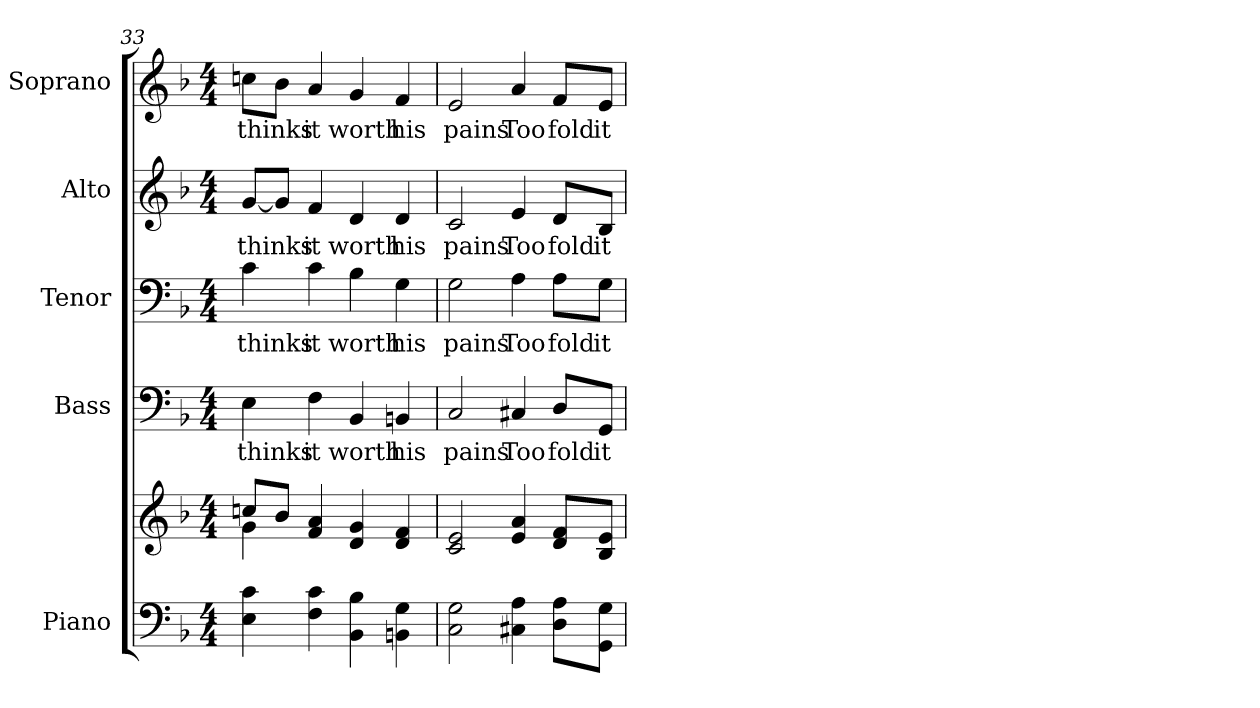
**kern	**kern	**kern	**text	**kern	**text	**kern	**text	**kern	**text
*part5	*part5	*part4	*part4	*part3	*part3	*part2	*part2	*part1	*part1
*staff6	*staff5	*staff4	*staff4	*staff3	*staff3	*staff2	*staff2	*staff1	*staff1
*I"Piano	*	*I"Bass	*	*I"Tenor	*	*I"Alto	*	*I"Soprano	*
*I'Pno.	*	*I'B.	*	*I'T.	*	*I'A.	*	*I'S.	*
!!LO:PB:g=z
*clefF4	*clefG2	*clefF4	*	*clefF4	*	*clefG2	*	*clefG2	*
*k[b-]	*k[b-]	*k[b-]	*	*k[b-]	*	*k[b-]	*	*k[b-]	*
*F:	*F:	*F:	*	*F:	*	*F:	*	*F:	*
*M4/4	*M4/4	*M4/4	*	*M4/4	*	*M4/4	*	*M4/4	*
=33	=33	=33	=33	=33	=33	=33	=33	=33	=33
*	*^	*	*	*	*	*	*	*	*
!	!	!	!	!LO:LY:b:color=#000000	!	!	!	!	!	!
!	!	!	!	!	!	!LO:LY:b:color=#000000	!	!	!	!
!	!	!	!	!	!	!	!	!LO:LY:b:color=#000000	!	!
!	!	!	!	!	!	!	!	!	!	!LO:LY:b:color=#000000
4Ei\ 4ci	8ccni/L	4gi\	4Ei\	thinks	4ci\	thinks	[<8gi/L	thinks	8ccni\L	thinks
.	8b-i/J	.	.	.	.	.	8gi/J]	.	8b-i\J	.
!	!	!	!	!LO:LY:b:color=#000000	!	!	!	!	!	!
!	!	!	!	!	!	!LO:LY:b:color=#000000	!	!	!	!
!	!	!	!	!	!	!	!	!LO:LY:b:color=#000000	!	!
!	!	!	!	!	!	!	!	!	!	!LO:LY:b:color=#000000
4Fi\ 4ci	4fi/ 4ai	4ryy	4Fi\	it	4ci\	it	4fi/	it	4ai/	it
!	!	!	!	!LO:LY:b:color=#000000	!	!	!	!	!	!
!	!	!	!	!	!	!LO:LY:b:color=#000000	!	!	!	!
!	!	!	!	!	!	!	!	!LO:LY:b:color=#000000	!	!
!	!	!	!	!	!	!	!	!	!	!LO:LY:b:color=#000000
4BB-i\ 4B-i	4di/ 4gi	2ryy	4BB-i/	worth	4B-i\	worth	4di/	worth	4gi/	worth
!	!	!	!	!LO:LY:b:color=#000000	!	!	!	!	!	!
!	!	!	!	!	!	!LO:LY:b:color=#000000	!	!	!	!
!	!	!	!	!	!	!	!	!LO:LY:b:color=#000000	!	!
!	!	!	!	!	!	!	!	!	!	!LO:LY:b:color=#000000
4BBni\ 4Gi	4di/ 4fi	.	4BBni/	his	4Gi\	his	4di/	his	4fi/	his
*	*v	*v	*	*	*	*	*	*	*	*
=34	=34	=34	=34	=34	=34	=34	=34	=34	=34
!	!	!	!LO:LY:b:color=#000000	!	!	!	!	!	!
!	!	!	!	!	!LO:LY:b:color=#000000	!	!	!	!
!	!	!	!	!	!	!	!LO:LY:b:color=#000000	!	!
!	!	!	!	!	!	!	!	!	!LO:LY:b:color=#000000
2Ci\ 2Gi	2ci/ 2ei	2Ci/	pains	2Gi\	pains	2ci/	pains	2ei/	pains
!	!	!	!LO:LY:b:color=#000000	!	!	!	!	!	!
!	!	!	!	!	!LO:LY:b:color=#000000	!	!	!	!
!	!	!	!	!	!	!	!LO:LY:b:color=#000000	!	!
!	!	!	!	!	!	!	!	!	!LO:LY:b:color=#000000
4C#Xi\ 4Ai	4ei/ 4ai	4C#Xi/	Too	4Ai\	Too	4ei/	Too	4ai/	Too
!	!	!	!LO:LY:b:color=#000000	!	!	!	!	!	!
!	!	!	!	!	!LO:LY:b:color=#000000	!	!	!	!
!	!	!	!	!	!	!	!LO:LY:b:color=#000000	!	!
!	!	!	!	!	!	!	!	!	!LO:LY:b:color=#000000
8Di\ 8AiL	8di/ 8fiL	8Di/L	fold	8Ai\L	fold	8di/L	fold	8fi/L	fold
!	!	!	!LO:LY:b:color=#000000	!	!	!	!	!	!
!	!	!	!	!	!LO:LY:b:color=#000000	!	!	!	!
!	!	!	!	!	!	!	!LO:LY:b:color=#000000	!	!
!	!	!	!	!	!	!	!	!	!LO:LY:b:color=#000000
8GGi\ 8GiJ	8B-i/ 8eiJ	8GGi/J	it	8Gi\J	it	8B-i/J	it	8ei/J	it
=	=	=	=	=	=	=	=	=	=
*-	*-	*-	*-	*-	*-	*-	*-	*-	*-
